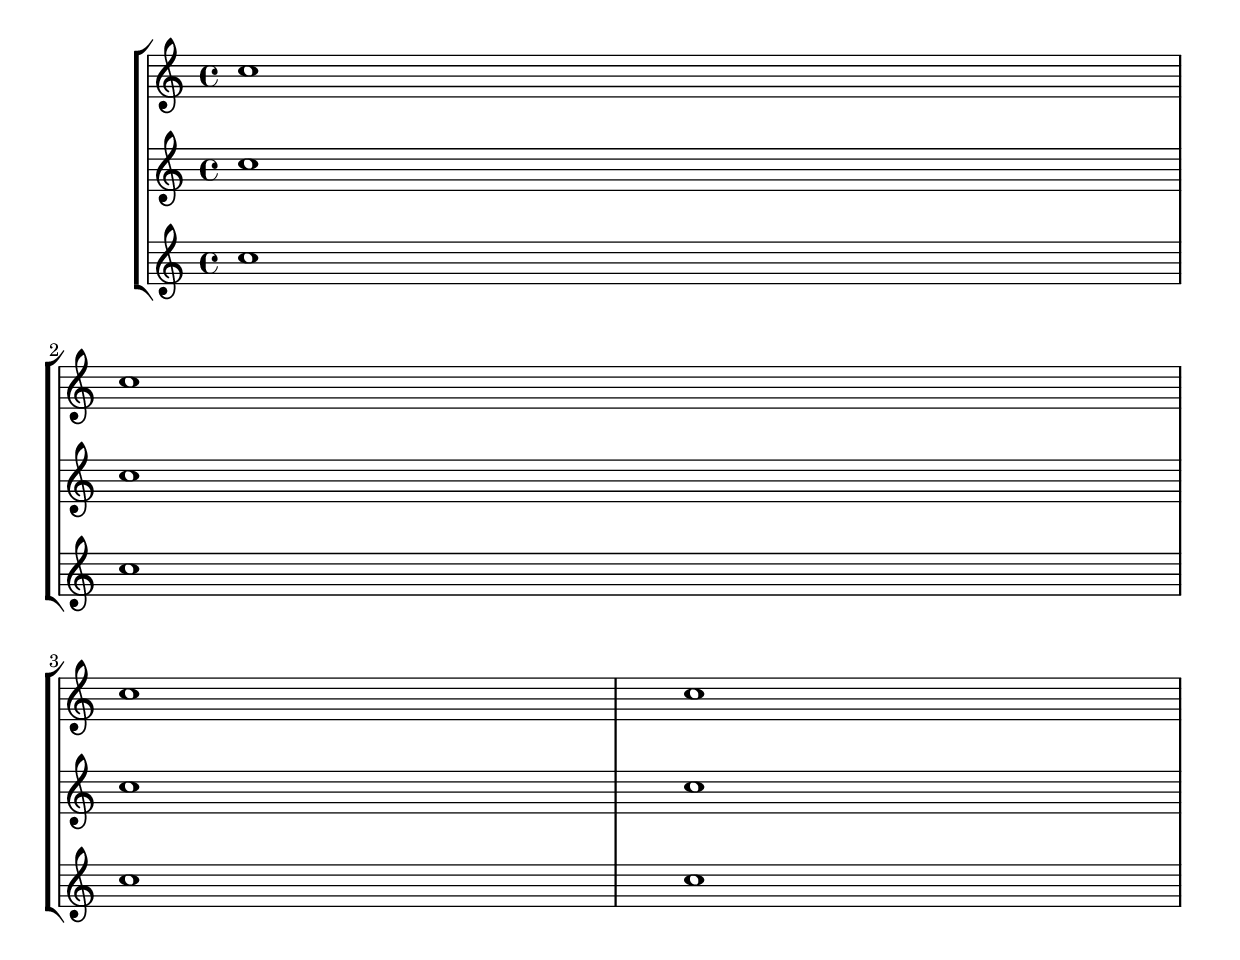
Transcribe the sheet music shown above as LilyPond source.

\header {

  texidoc = "Alignments may be changed pre system by setting
  @code{alignment-offsets} in the @code{line-break-system-details}
  property"

}

\book {
  \score {
    \relative c'' \new StaffGroup <<
      \new Staff { c1 c c c }
      \new Staff { c c c c }
      \new Staff { 
	\overrideProperty
	#"Score.NonMusicalPaperColumn"
	#'line-break-system-details
	#'((alignment-offsets . (#f #f -30)))
	c1 \break
	\overrideProperty
	#"Score.NonMusicalPaperColumn"
	#'line-break-system-details
	#'((alignment-offsets . (0 -5 -20)))
	c1 \break
	\overrideProperty
	#"Score.NonMusicalPaperColumn"
	#'line-break-system-details
	#'((alignment-offsets . (0 -15 -20)))
	c1 c
      }
    >>
  }
}
